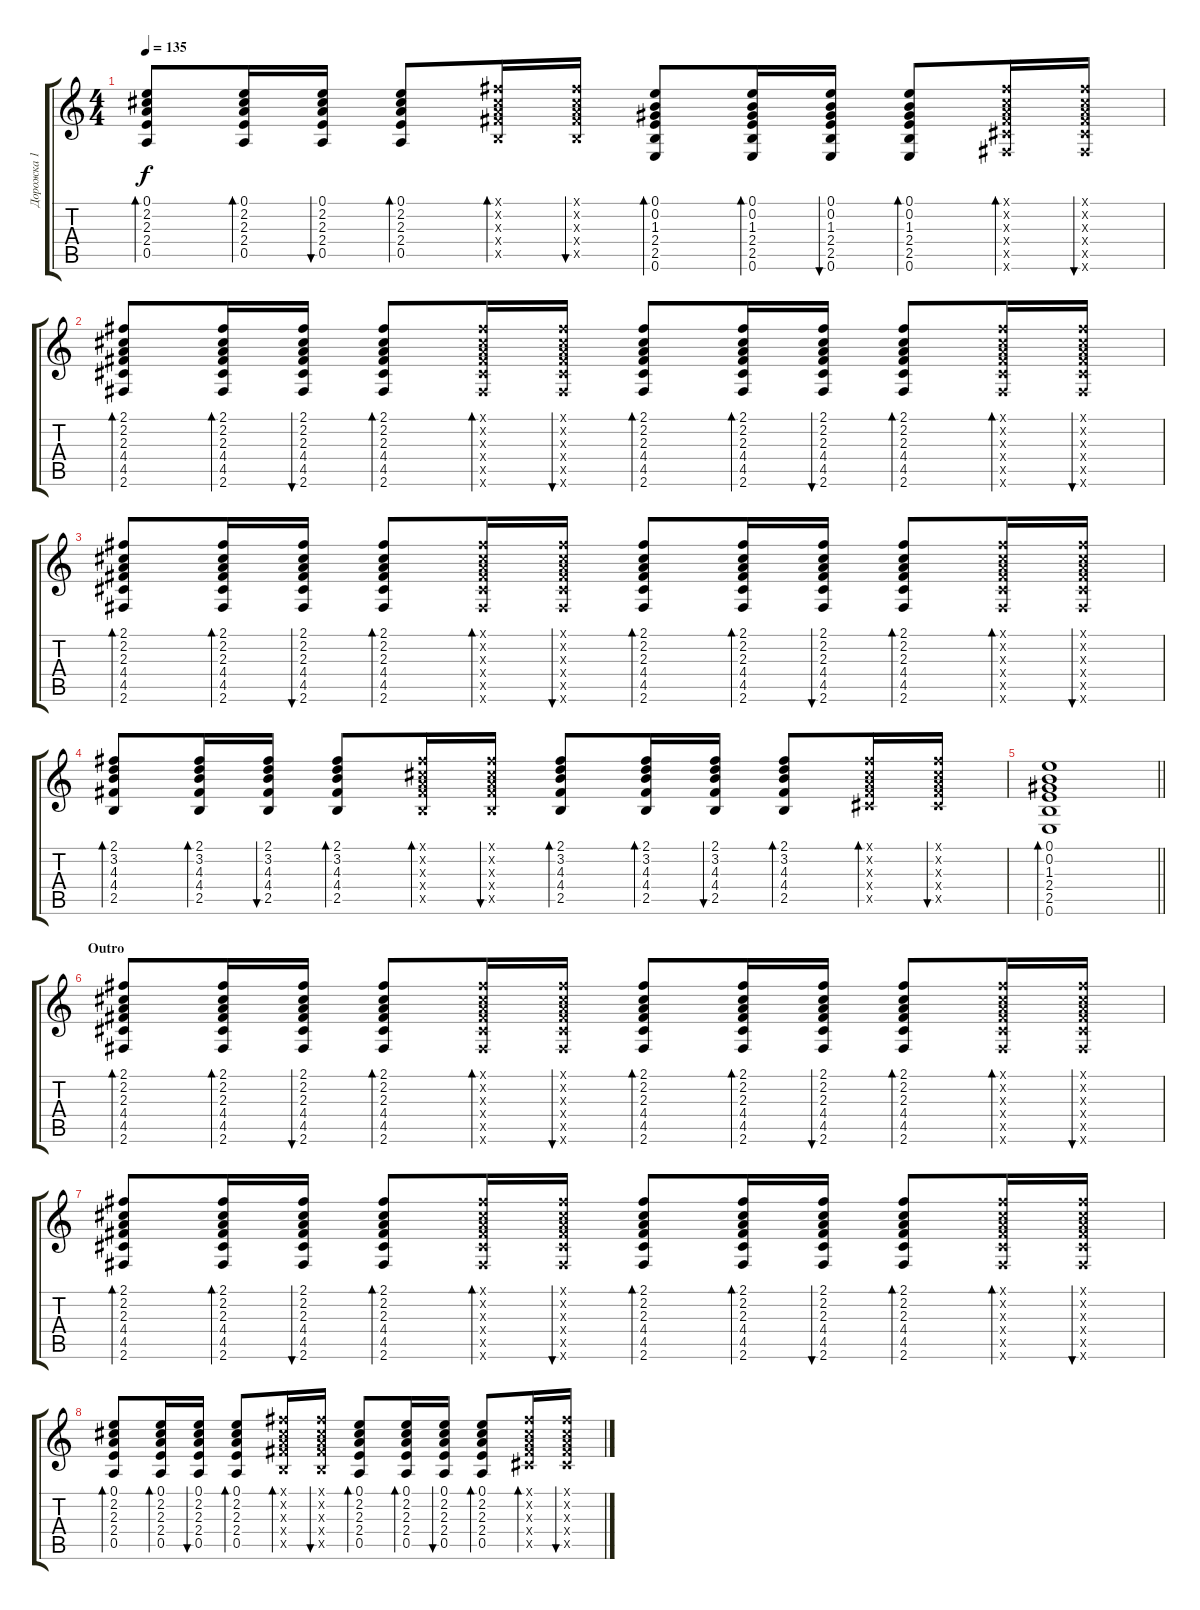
\track ("Дорожка 1" "Дорожка 1") {instrument acousticguitarsteel}
\staff {score tabs}
\tuning (E4 B3 G3 D3 A2 E2) {hide}
\ts (4 4)
\tempo 135
\clef g2
\ks c
(0.1 2.2 2.3 2.4 0.5).8{bd 60 dy f} (0.1 2.2 2.3 2.4 0.5).16{bd 60} (0.1 2.2 2.3 2.4 0.5).16{bu 60} (0.1 2.2 2.3 2.4 0.5).8{bd 60} (2.1{x} 2.2{x} 2.3{x} 4.4{x} 2.5{x}).16{bd 60} (2.1{x} 2.2{x} 2.3{x} 4.4{x} 2.5{x}).16{bu 60} (0.1 0.2 1.3 2.4 2.5 0.6).8{bd 60} (0.1 0.2 1.3 2.4 2.5 0.6).16{bd 60} (0.1 0.2 1.3 2.4 2.5 0.6).16{bu 60} (0.1 0.2 1.3 2.4 2.5 0.6).8{bd 60} (2.1{x} 2.2{x} 2.3{x} 4.4{x} 4.5{x} 2.6{x}).16{bd 60} (2.1{x} 2.2{x} 2.3{x} 4.4{x} 4.5{x} 2.6{x}).16{bu 60} |
(2.1 2.2 2.3 4.4 4.5 2.6).8{bd 60} (2.1 2.2 2.3 4.4 4.5 2.6).16{bd 60} (2.1 2.2 2.3 4.4 4.5 2.6).16{bu 60} (2.1 2.2 2.3 4.4 4.5 2.6).8{bd 60} (2.1{x} 2.2{x} 2.3{x} 4.4{x} 4.5{x} 2.6{x}).16{bd 60} (2.1{x} 2.2{x} 2.3{x} 4.4{x} 4.5{x} 2.6{x}).16{bu 60} (2.1 2.2 2.3 4.4 4.5 2.6).8{bd 60} (2.1 2.2 2.3 4.4 4.5 2.6).16{bd 60} (2.1 2.2 2.3 4.4 4.5 2.6).16{bu 60} (2.1 2.2 2.3 4.4 4.5 2.6).8{bd 60} (2.1{x} 2.2{x} 2.3{x} 4.4{x} 4.5{x} 2.6{x}).16{bd 60} (2.1{x} 2.2{x} 2.3{x} 4.4{x} 4.5{x} 2.6{x}).16{bu 60} |
(2.1 2.2 2.3 4.4 4.5 2.6).8{bd 60} (2.1 2.2 2.3 4.4 4.5 2.6).16{bd 60} (2.1 2.2 2.3 4.4 4.5 2.6).16{bu 60} (2.1 2.2 2.3 4.4 4.5 2.6).8{bd 60} (2.1{x} 2.2{x} 2.3{x} 4.4{x} 4.5{x} 2.6{x}).16{bd 60} (2.1{x} 2.2{x} 2.3{x} 4.4{x} 4.5{x} 2.6{x}).16{bu 60} (2.1 2.2 2.3 4.4 4.5 2.6).8{bd 60} (2.1 2.2 2.3 4.4 4.5 2.6).16{bd 60} (2.1 2.2 2.3 4.4 4.5 2.6).16{bu 60} (2.1 2.2 2.3 4.4 4.5 2.6).8{bd 60} (2.1{x} 2.2{x} 2.3{x} 4.4{x} 4.5{x} 2.6{x}).16{bd 60} (2.1{x} 2.2{x} 2.3{x} 4.4{x} 4.5{x} 2.6{x}).16{bu 60} |
(2.1 3.2 4.3 4.4 2.5).8{bd 60} (2.1 3.2 4.3 4.4 2.5).16{bd 60} (2.1 3.2 4.3 4.4 2.5).16{bu 60} (2.1 3.2 4.3 4.4 2.5).8{bd 60} (2.1{x} 2.2{x} 2.3{x} 4.4{x} 2.5{x}).16{bd 60} (2.1{x} 2.2{x} 2.3{x} 4.4{x} 2.5{x}).16{bu 60} (2.1 3.2 4.3 4.4 2.5).8{bd 60} (2.1 3.2 4.3 4.4 2.5).16{bd 60} (2.1 3.2 4.3 4.4 2.5).16{bu 60} (2.1 3.2 4.3 4.4 2.5).8{bd 60} (2.1{x} 2.2{x} 2.3{x} 4.4{x} 4.5{x}).16{bd 60} (2.1{x} 2.2{x} 2.3{x} 4.4{x} 4.5{x}).16{bu 60} |
\barLineRight lightlight
(0.1 0.2 1.3 2.4 2.5 0.6).1{bd 60} |
\section ("" "Outro")
(2.1 2.2 2.3 4.4 4.5 2.6).8{bd 60} (2.1 2.2 2.3 4.4 4.5 2.6).16{bd 60} (2.1 2.2 2.3 4.4 4.5 2.6).16{bu 60} (2.1 2.2 2.3 4.4 4.5 2.6).8{bd 60} (2.1{x} 2.2{x} 2.3{x} 4.4{x} 4.5{x} 2.6{x}).16{bd 60} (2.1{x} 2.2{x} 2.3{x} 4.4{x} 4.5{x} 2.6{x}).16{bu 60} (2.1 2.2 2.3 4.4 4.5 2.6).8{bd 60} (2.1 2.2 2.3 4.4 4.5 2.6).16{bd 60} (2.1 2.2 2.3 4.4 4.5 2.6).16{bu 60} (2.1 2.2 2.3 4.4 4.5 2.6).8{bd 60} (2.1{x} 2.2{x} 2.3{x} 4.4{x} 4.5{x} 2.6{x}).16{bd 60} (2.1{x} 2.2{x} 2.3{x} 4.4{x} 4.5{x} 2.6{x}).16{bu 60} |
(2.1 2.2 2.3 4.4 4.5 2.6).8{bd 60} (2.1 2.2 2.3 4.4 4.5 2.6).16{bd 60} (2.1 2.2 2.3 4.4 4.5 2.6).16{bu 60} (2.1 2.2 2.3 4.4 4.5 2.6).8{bd 60} (2.1{x} 2.2{x} 2.3{x} 4.4{x} 4.5{x} 2.6{x}).16{bd 60} (2.1{x} 2.2{x} 2.3{x} 4.4{x} 4.5{x} 2.6{x}).16{bu 60} (2.1 2.2 2.3 4.4 4.5 2.6).8{bd 60} (2.1 2.2 2.3 4.4 4.5 2.6).16{bd 60} (2.1 2.2 2.3 4.4 4.5 2.6).16{bu 60} (2.1 2.2 2.3 4.4 4.5 2.6).8{bd 60} (2.1{x} 2.2{x} 2.3{x} 4.4{x} 4.5{x} 2.6{x}).16{bd 60} (2.1{x} 2.2{x} 2.3{x} 4.4{x} 4.5{x} 2.6{x}).16{bu 60} |
(0.1 2.2 2.3 2.4 0.5).8{bd 60} (0.1 2.2 2.3 2.4 0.5).16{bd 60} (0.1 2.2 2.3 2.4 0.5).16{bu 60} (0.1 2.2 2.3 2.4 0.5).8{bd 60} (2.1{x} 2.2{x} 2.3{x} 4.4{x} 2.5{x}).16{bd 60} (2.1{x} 2.2{x} 2.3{x} 4.4{x} 2.5{x}).16{bu 60} (0.1 2.2 2.3 2.4 0.5).8{bd 60} (0.1 2.2 2.3 2.4 0.5).16{bd 60} (0.1 2.2 2.3 2.4 0.5).16{bu 60} (0.1 2.2 2.3 2.4 0.5).8{bd 60} (2.1{x} 2.2{x} 2.3{x} 4.4{x} 4.5{x}).16{bd 60} (2.1{x} 2.2{x} 2.3{x} 4.4{x} 4.5{x}).16{bu 60}
